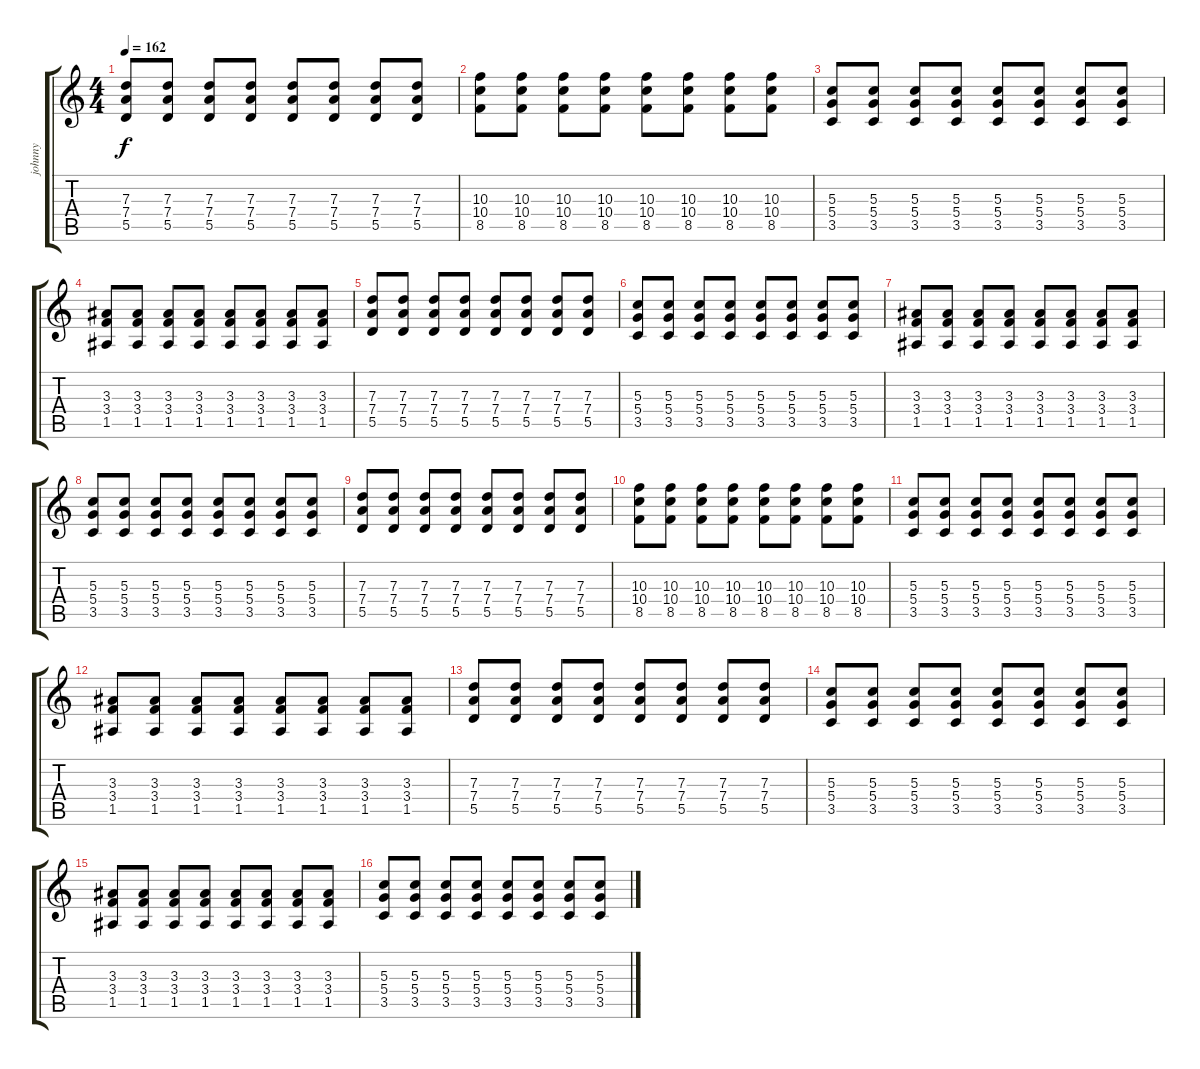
\track ("johnny" "johnny") {instrument distortionguitar}
\staff {score tabs}
\tuning (E4 B3 G3 D3 A2 E2) {hide}
\ts (4 4)
\tempo 162
\clef g2
\ks c
(7.3 7.4 5.5).8{dy f} (7.3 7.4 5.5).8 (7.3 7.4 5.5).8 (7.3 7.4 5.5).8 (7.3 7.4 5.5).8 (7.3 7.4 5.5).8 (7.3 7.4 5.5).8 (7.3 7.4 5.5).8 |
(10.3 10.4 8.5).8 (10.3 10.4 8.5).8 (10.3 10.4 8.5).8 (10.3 10.4 8.5).8 (10.3 10.4 8.5).8 (10.3 10.4 8.5).8 (10.3 10.4 8.5).8 (10.3 10.4 8.5).8 |
(5.3 5.4 3.5).8 (5.3 5.4 3.5).8 (5.3 5.4 3.5).8 (5.3 5.4 3.5).8 (5.3 5.4 3.5).8 (5.3 5.4 3.5).8 (5.3 5.4 3.5).8 (5.3 5.4 3.5).8 |
(3.3 3.4 1.5).8 (3.3 3.4 1.5).8 (3.3 3.4 1.5).8 (3.3 3.4 1.5).8 (3.3 3.4 1.5).8 (3.3 3.4 1.5).8 (3.3 3.4 1.5).8 (3.3 3.4 1.5).8 |
(7.3 7.4 5.5).8 (7.3 7.4 5.5).8 (7.3 7.4 5.5).8 (7.3 7.4 5.5).8 (7.3 7.4 5.5).8 (7.3 7.4 5.5).8 (7.3 7.4 5.5).8 (7.3 7.4 5.5).8 |
(5.3 5.4 3.5).8 (5.3 5.4 3.5).8 (5.3 5.4 3.5).8 (5.3 5.4 3.5).8 (5.3 5.4 3.5).8 (5.3 5.4 3.5).8 (5.3 5.4 3.5).8 (5.3 5.4 3.5).8 |
(3.3 3.4 1.5).8 (3.3 3.4 1.5).8 (3.3 3.4 1.5).8 (3.3 3.4 1.5).8 (3.3 3.4 1.5).8 (3.3 3.4 1.5).8 (3.3 3.4 1.5).8 (3.3 3.4 1.5).8 |
(5.3 5.4 3.5).8 (5.3 5.4 3.5).8 (5.3 5.4 3.5).8 (5.3 5.4 3.5).8 (5.3 5.4 3.5).8 (5.3 5.4 3.5).8 (5.3 5.4 3.5).8 (5.3 5.4 3.5).8 |
(7.3 7.4 5.5).8 (7.3 7.4 5.5).8 (7.3 7.4 5.5).8 (7.3 7.4 5.5).8 (7.3 7.4 5.5).8 (7.3 7.4 5.5).8 (7.3 7.4 5.5).8 (7.3 7.4 5.5).8 |
(10.3 10.4 8.5).8 (10.3 10.4 8.5).8 (10.3 10.4 8.5).8 (10.3 10.4 8.5).8 (10.3 10.4 8.5).8 (10.3 10.4 8.5).8 (10.3 10.4 8.5).8 (10.3 10.4 8.5).8 |
(5.3 5.4 3.5).8 (5.3 5.4 3.5).8 (5.3 5.4 3.5).8 (5.3 5.4 3.5).8 (5.3 5.4 3.5).8 (5.3 5.4 3.5).8 (5.3 5.4 3.5).8 (5.3 5.4 3.5).8 |
(3.3 3.4 1.5).8 (3.3 3.4 1.5).8 (3.3 3.4 1.5).8 (3.3 3.4 1.5).8 (3.3 3.4 1.5).8 (3.3 3.4 1.5).8 (3.3 3.4 1.5).8 (3.3 3.4 1.5).8 |
(7.3 7.4 5.5).8 (7.3 7.4 5.5).8 (7.3 7.4 5.5).8 (7.3 7.4 5.5).8 (7.3 7.4 5.5).8 (7.3 7.4 5.5).8 (7.3 7.4 5.5).8 (7.3 7.4 5.5).8 |
(5.3 5.4 3.5).8 (5.3 5.4 3.5).8 (5.3 5.4 3.5).8 (5.3 5.4 3.5).8 (5.3 5.4 3.5).8 (5.3 5.4 3.5).8 (5.3 5.4 3.5).8 (5.3 5.4 3.5).8 |
(3.3 3.4 1.5).8 (3.3 3.4 1.5).8 (3.3 3.4 1.5).8 (3.3 3.4 1.5).8 (3.3 3.4 1.5).8 (3.3 3.4 1.5).8 (3.3 3.4 1.5).8 (3.3 3.4 1.5).8 |
(5.3 5.4 3.5).8 (5.3 5.4 3.5).8 (5.3 5.4 3.5).8 (5.3 5.4 3.5).8 (5.3 5.4 3.5).8 (5.3 5.4 3.5).8 (5.3 5.4 3.5).8 (5.3 5.4 3.5).8
